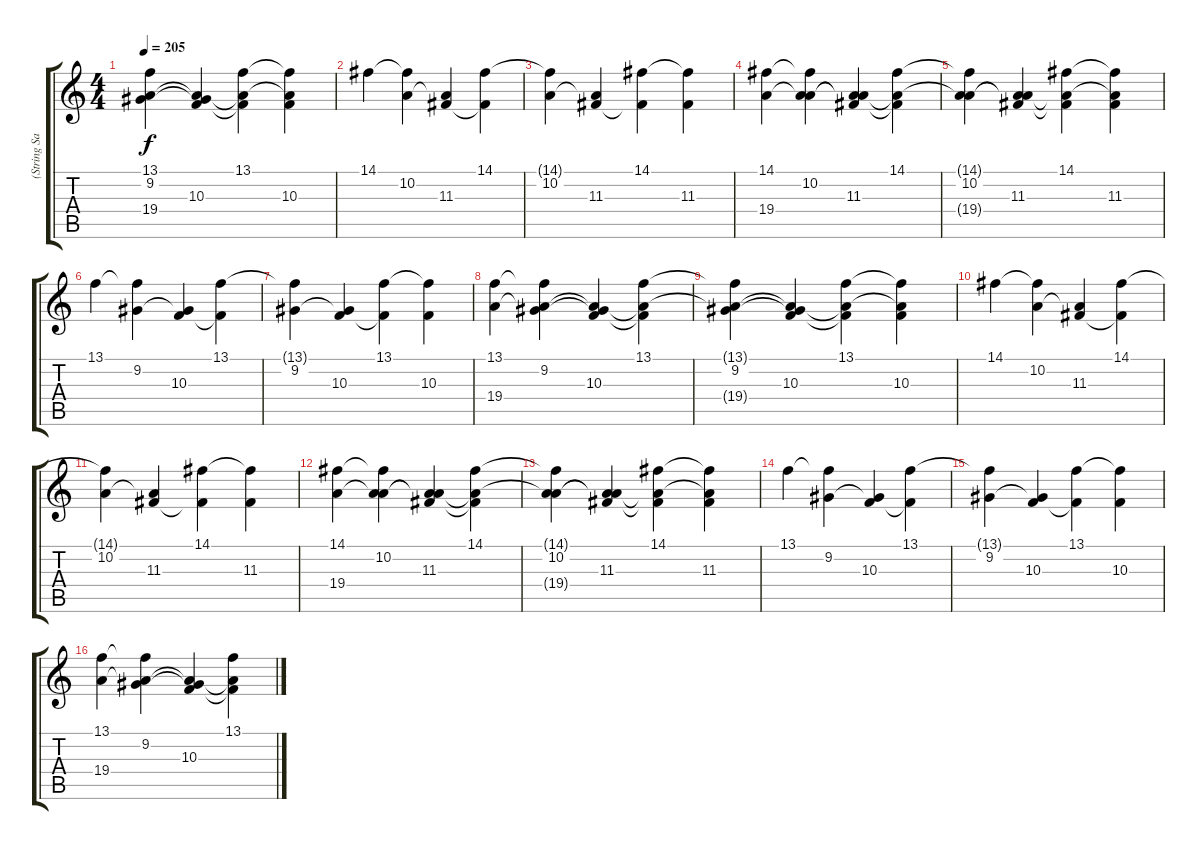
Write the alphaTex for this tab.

\track ("(String Samples)" "(String Sa") {instrument stringensemble1}
\staff {score tabs}
\tuning (E4 B3 G3 D3 A2 E2) {hide}
\ts (4 4)
\tempo 205
\clef g2
\ks c
(13.1{t} 9.2 19.4{t}).4{dy f} (9.2{t} 10.3 19.4{t}).4 (13.1 10.3{t} 19.4{t}).4 (13.1{t} 10.3 19.4{t}).4 |
14.1.4 (14.1{t} 10.2).4 (10.2{t} 11.3).4 (14.1 11.3{t}).4 |
(14.1{t} 10.2).4 (10.2{t} 11.3).4 (14.1 11.3{t}).4 (14.1{t} 11.3).4 |
(14.1 19.4).4 (14.1{t} 10.2 19.4{t}).4 (10.2{t} 11.3 19.4{t}).4 (14.1 11.3{t} 19.4{t}).4 |
(14.1{t} 10.2 19.4{t}).4 (10.2{t} 11.3 19.4{t}).4 (14.1 11.3{t} 19.4{t}).4 (14.1{t} 11.3 19.4{t}).4 |
13.1.4 (13.1{t} 9.2).4 (9.2{t} 10.3).4 (13.1 10.3{t}).4 |
(13.1{t} 9.2).4 (9.2{t} 10.3).4 (13.1 10.3{t}).4 (13.1{t} 10.3).4 |
(13.1 19.4).4 (13.1{t} 9.2 19.4{t}).4 (9.2{t} 10.3 19.4{t}).4 (13.1 10.3{t} 19.4{t}).4 |
(13.1{t} 9.2 19.4{t}).4 (9.2{t} 10.3 19.4{t}).4 (13.1 10.3{t} 19.4{t}).4 (13.1{t} 10.3 19.4{t}).4 |
14.1.4 (14.1{t} 10.2).4 (10.2{t} 11.3).4 (14.1 11.3{t}).4 |
(14.1{t} 10.2).4 (10.2{t} 11.3).4 (14.1 11.3{t}).4 (14.1{t} 11.3).4 |
(14.1 19.4).4 (14.1{t} 10.2 19.4{t}).4 (10.2{t} 11.3 19.4{t}).4 (14.1 11.3{t} 19.4{t}).4 |
(14.1{t} 10.2 19.4{t}).4 (10.2{t} 11.3 19.4{t}).4 (14.1 11.3{t} 19.4{t}).4 (14.1{t} 11.3 19.4{t}).4 |
13.1.4 (13.1{t} 9.2).4 (9.2{t} 10.3).4 (13.1 10.3{t}).4 |
(13.1{t} 9.2).4 (9.2{t} 10.3).4 (13.1 10.3{t}).4 (13.1{t} 10.3).4 |
(13.1 19.4).4 (13.1{t} 9.2 19.4{t}).4 (9.2{t} 10.3 19.4{t}).4 (13.1 10.3{t} 19.4{t}).4
